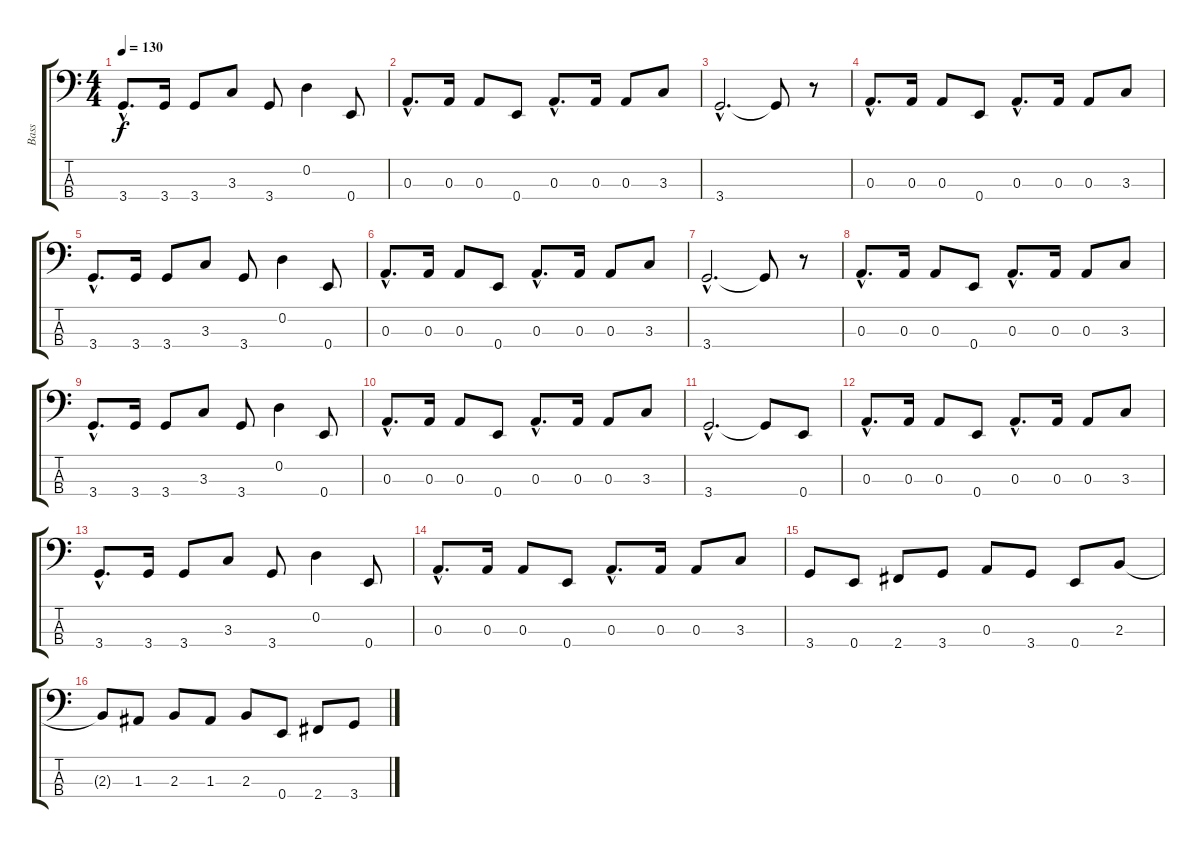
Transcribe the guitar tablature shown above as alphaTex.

\track ("Bass" "Bass") {instrument electricbassfinger}
\staff {score tabs}
\tuning (G2 D2 A1 E1) {hide}
\ts (4 4)
\tempo 130
\clef f4
\ks c
3.4{hac}.8{d dy f} 3.4.16 3.4.8 3.3.8 3.4.8 0.2.4 0.4.8 |
0.3{hac}.8{d} 0.3.16 0.3.8 0.4.8 0.3{hac}.8{d} 0.3.16 0.3.8 3.3.8 |
3.4{hac}.2{d} 3.4{t}.8 r.8 |
0.3{hac}.8{d} 0.3.16 0.3.8 0.4.8 0.3{hac}.8{d} 0.3.16 0.3.8 3.3.8 |
3.4{hac}.8{d} 3.4.16 3.4.8 3.3.8 3.4.8 0.2.4 0.4.8 |
0.3{hac}.8{d} 0.3.16 0.3.8 0.4.8 0.3{hac}.8{d} 0.3.16 0.3.8 3.3.8 |
3.4{hac}.2{d} 3.4{t}.8 r.8 |
0.3{hac}.8{d} 0.3.16 0.3.8 0.4.8 0.3{hac}.8{d} 0.3.16 0.3.8 3.3.8 |
3.4{hac}.8{d} 3.4.16 3.4.8 3.3.8 3.4.8 0.2.4 0.4.8 |
0.3{hac}.8{d} 0.3.16 0.3.8 0.4.8 0.3{hac}.8{d} 0.3.16 0.3.8 3.3.8 |
3.4{hac}.2{d} 3.4{t}.8 0.4.8 |
0.3{hac}.8{d} 0.3.16 0.3.8 0.4.8 0.3{hac}.8{d} 0.3.16 0.3.8 3.3.8 |
3.4{hac}.8{d} 3.4.16 3.4.8 3.3.8 3.4.8 0.2.4 0.4.8 |
0.3{hac}.8{d} 0.3.16 0.3.8 0.4.8 0.3{hac}.8{d} 0.3.16 0.3.8 3.3.8 |
3.4.8 0.4.8 2.4.8 3.4.8 0.3.8 3.4.8 0.4.8 2.3.8 |
2.3{t}.8 1.3.8 2.3.8 1.3.8 2.3.8 0.4.8 2.4.8 3.4.8
